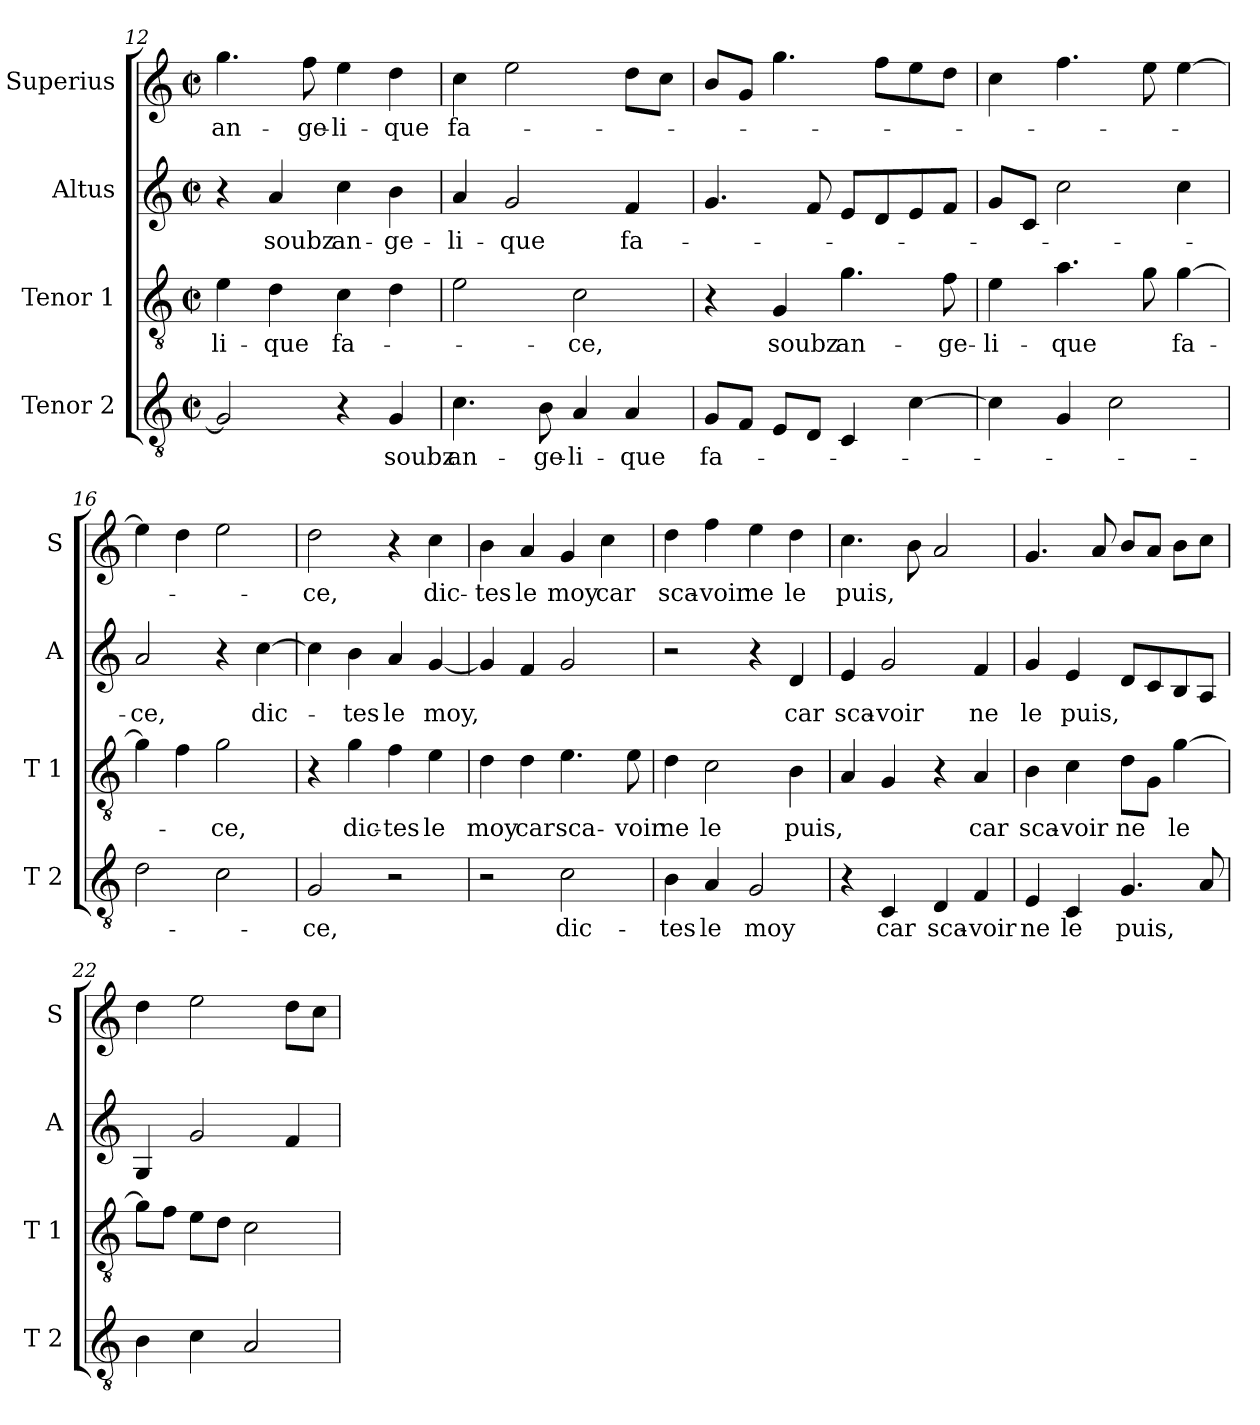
**kern	**text	**kern	**text	**kern	**text	**kern	**text
*part4	*part4	*part3	*part3	*part2	*part2	*part1	*part1
*staff4	*staff4	*staff3	*staff3	*staff2	*staff2	*staff1	*staff1
*I"Tenor 2	*	*I"Tenor 1	*	*I"Altus	*	*I"Superius	*
*I'T 2	*	*I'T 1	*	*I'A	*	*I'S	*
!!LO:LB:g=z
*clefGv2	*	*clefGv2	*	*clefG2	*	*clefG2	*
*k[]	*	*k[]	*	*k[]	*	*k[]	*
*C:	*	*C:	*	*C:	*	*C:	*
*M2/2	*	*M2/2	*	*M2/2	*	*M2/2	*
*met(c|)	*	*met(c|)	*	*met(c|)	*	*met(c|)	*
=12	=12	=12	=12	=12	=12	=12	=12
2G/]	.	4e\	li-	4r	.	4.gg\	an-
.	.	4d\	-que	4a/	soubz	.	.
.	.	.	.	.	.	8ff\	-ge-
4r	.	4c\	fa-	4cc\	an-	4ee\	-li-
4G/	soubz	4d\	.	4b\	-ge-	4dd\	-que
=13	=13	=13	=13	=13	=13	=13	=13
4.c\	an-	2e\	.	4a/	-li-	4cc\	fa-
.	.	.	.	2g/	-que	2ee\	.
8B\	-ge-	.	.	.	.	.	.
4A/	-li-	2c\	-ce,	.	.	.	.
4A/	-que	.	.	4f/	fa-	8dd\L	.
.	.	.	.	.	.	8cc\J	.
=14	=14	=14	=14	=14	=14	=14	=14
8G/L	fa-	4r	.	4.g/	.	8b/L	.
8F/J	.	.	.	.	.	8g/J	.
8E/L	.	4G/	soubz	.	.	4.gg\	.
8D/J	.	.	.	8f/	.	.	.
4C/	.	4.g\	an-	8e/L	.	.	.
.	.	.	.	8d/	.	8ff\L	.
[4c\	.	.	.	8e/	.	8ee\	.
.	.	8f\	-ge-	8f/J	.	8dd\J	.
=15	=15	=15	=15	=15	=15	=15	=15
4c\]	.	4e\	-li-	8g/L	.	4cc\	.
.	.	.	.	8c/J	.	.	.
4G/	.	4.a\	-que	2cc\	.	4.ff\	.
2c\	.	.	.	.	.	.	.
.	.	8g\	.	.	.	8ee\	.
.	.	[4g\	fa-	4cc\	.	[4ee\	.
=16	=16	=16	=16	=16	=16	=16	=16
2d\	.	4g\]	.	2a/	-ce,	4ee\]	.
.	.	4f\	.	.	.	4dd\	.
2c\	.	2g\	-ce,	4r	.	2ee\	.
.	.	.	.	[4cc\	dic-	.	.
=17	=17	=17	=17	=17	=17	=17	=17
2G/	-ce,	4r	.	4cc\]	.	2dd\	-ce,
.	.	4g\	dic-	4b\	-tes	.	.
2r	.	4f\	-tes	4a/	le	4r	.
.	.	4e\	le	[4g/	moy,	4cc\	dic-
!!LO:PB:g=z
=18	=18	=18	=18	=18	=18	=18	=18
2r	.	4d\	moy	4g/]	.	4b\	-tes
.	.	4d\	car	4f/	.	4a/	le
2c\	dic-	4.e\	sca-	2g/	.	4g/	moy
.	.	.	.	.	.	4cc\	car
.	.	8e\	-voir	.	.	.	.
=19	=19	=19	=19	=19	=19	=19	=19
4B\	-tes	4d\	ne	2r	.	4dd\	sca-
4A/	le	2c\	le	.	.	4ff\	-voir
2G/	moy	.	.	4r	.	4ee\	ne
.	.	4B\	puis,	4d/	car	4dd\	le
=20	=20	=20	=20	=20	=20	=20	=20
4r	.	4A/	.	4e/	sca-	4.cc\	puis,
4C/	car	4G/	.	2g/	-voir	.	.
.	.	.	.	.	.	8b\	.
4D/	sca-	4r	.	.	.	2a/	.
4F/	-voir	4A/	car	4f/	ne	.	.
=21	=21	=21	=21	=21	=21	=21	=21
4E/	ne	4B\	sca-	4g/	le	4.g/	.
4C/	le	4c\	-voir	4e/	puis,	.	.
.	.	.	.	.	.	8a/	.
4.G/	puis,	8d\L	ne	8d/L	.	8b/L	.
.	.	8G\J	.	8c/	.	8a/J	.
.	.	[4g\	le	8B/	.	8b\L	.
8A/	.	.	.	8A/J	.	8cc\J	.
=22	=22	=22	=22	=22	=22	=22	=22
4B\	.	8g\L]	.	4G/	.	4dd\	.
.	.	8f\J	.	.	.	.	.
4c\	.	8e\L	.	2g/	.	2ee\	.
.	.	8d\J	.	.	.	.	.
2A/	.	2c\	.	.	.	.	.
.	.	.	.	4f/	.	8dd\L	.
.	.	.	.	.	.	8cc\J	.
=	=	=	=	=	=	=	=
*-	*-	*-	*-	*-	*-	*-	*-
